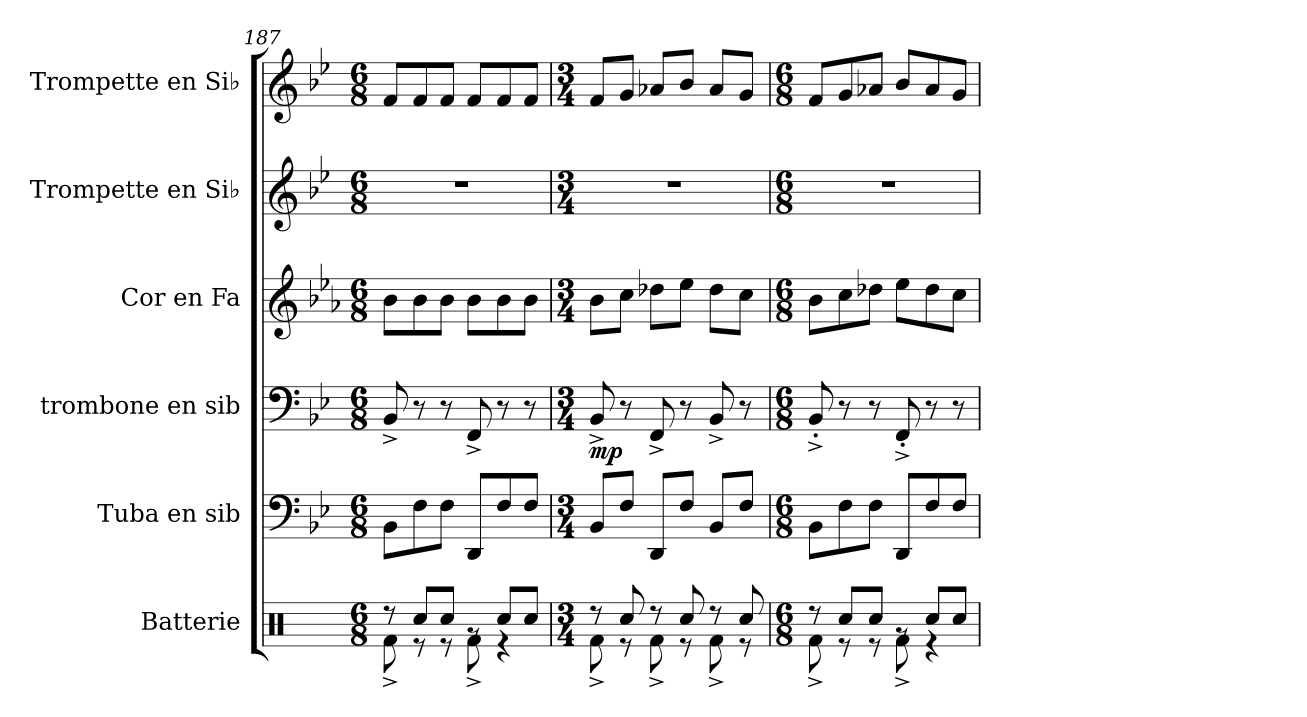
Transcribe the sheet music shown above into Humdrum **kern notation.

**kern	**kern	**kern	**dynam	**kern	**kern	**kern
*part6	*part5	*part4	*part4	*part3	*part2	*part1
*staff6	*staff5	*staff4	*staff4	*staff3	*staff2	*staff1
*I"Batterie	*I"Tuba en sib	*I"trombone en sib	*	*I"Cor en Fa	*I"Trompette en Si♭	*I"Trompette en Si♭
*I'Batt.	*I'Tub. sib	*I'Trb. sib	*	*I'Cor Fa	*I'Tromp. Si♭	*I'Tromp. Si♭
!!LO:LB:g=z
*clefX	*clefF4	*clefF4	*	*clefG2	*clefG2	*clefG2
*	*ITrd1c2	*ITrd1c2	*	*ITrd4c7	*ITrd1c2	*ITrd1c2
*k[]	*k[b-e-a-d-]	*k[b-e-a-d-]	*	*k[b-e-a-d-]	*k[b-e-a-d-]	*k[b-e-a-d-]
*M6/8	*M6/8	*M6/8	*	*M6/8	*M6/8	*M6/8
=187	=187	=187	=187	=187	=187	=187
*^	*	*	*	*	*	*
8r	8Rf^\	8AA-\L	8AA-^/	.	8e-\L	2.r	8e-/L
8Rcc/L	8r	8E-\	8r	.	8e-\	.	8e-/
8Rcc/J	8r	8E-\J	8r	.	8e-\J	.	8e-/J
8rg	8Rf^\	8CC/L	8EE-^/	.	8e-\L	.	8e-/L
8Rcc/L	4r	8E-/	8r	.	8e-\	.	8e-/
8Rcc/J	.	8E-/J	8r	.	8e-\J	.	8e-/J
=188	=188	=188	=188	=188	=188	=188	=188
*M3/4	*	*M3/4	*M3/4	*	*M3/4	*M3/4	*M3/4
!	!	!	!	!LO:DY:b	!	!	!
8r	8Rf^\	8AA-/L	8AA-^/	mp	8e-\L	2.r	8e-/L
8Rcc/	8r	8E-/J	8r	.	8f\J	.	8f/J
8r	8Rf^\	8CC/L	8EE-^/	.	8g-X\L	.	8g-X/L
8Rcc/	8r	8E-/J	8r	.	8a-\J	.	8a-/J
8r	8Rf^\	8AA-/L	8AA-^/	.	8g-\L	.	8g-/L
8Rcc/	8r	8E-/J	8r	.	8f\J	.	8f/J
=189	=189	=189	=189	=189	=189	=189	=189
*M6/8	*	*M6/8	*M6/8	*	*M6/8	*M6/8	*M6/8
8r	8Rf^\	8AA-\L	8AA-'^/	.	8e-\L	2.r	8e-/L
8Rcc/L	8r	8E-\	8r	.	8f\	.	8f/
8Rcc/J	8r	8E-\J	8r	.	8g-X\J	.	8g-X/J
8rg	8Rf^\	8CC/L	8EE-'^/	.	8a-\L	.	8a-/L
8Rcc/L	4r	8E-/	8r	.	8g-\	.	8g-/
8Rcc/J	.	8E-/J	8r	.	8f\J	.	8f/J
*v	*v	*	*	*	*	*	*
=	=	=	=	=	=	=
*-	*-	*-	*-	*-	*-	*-
